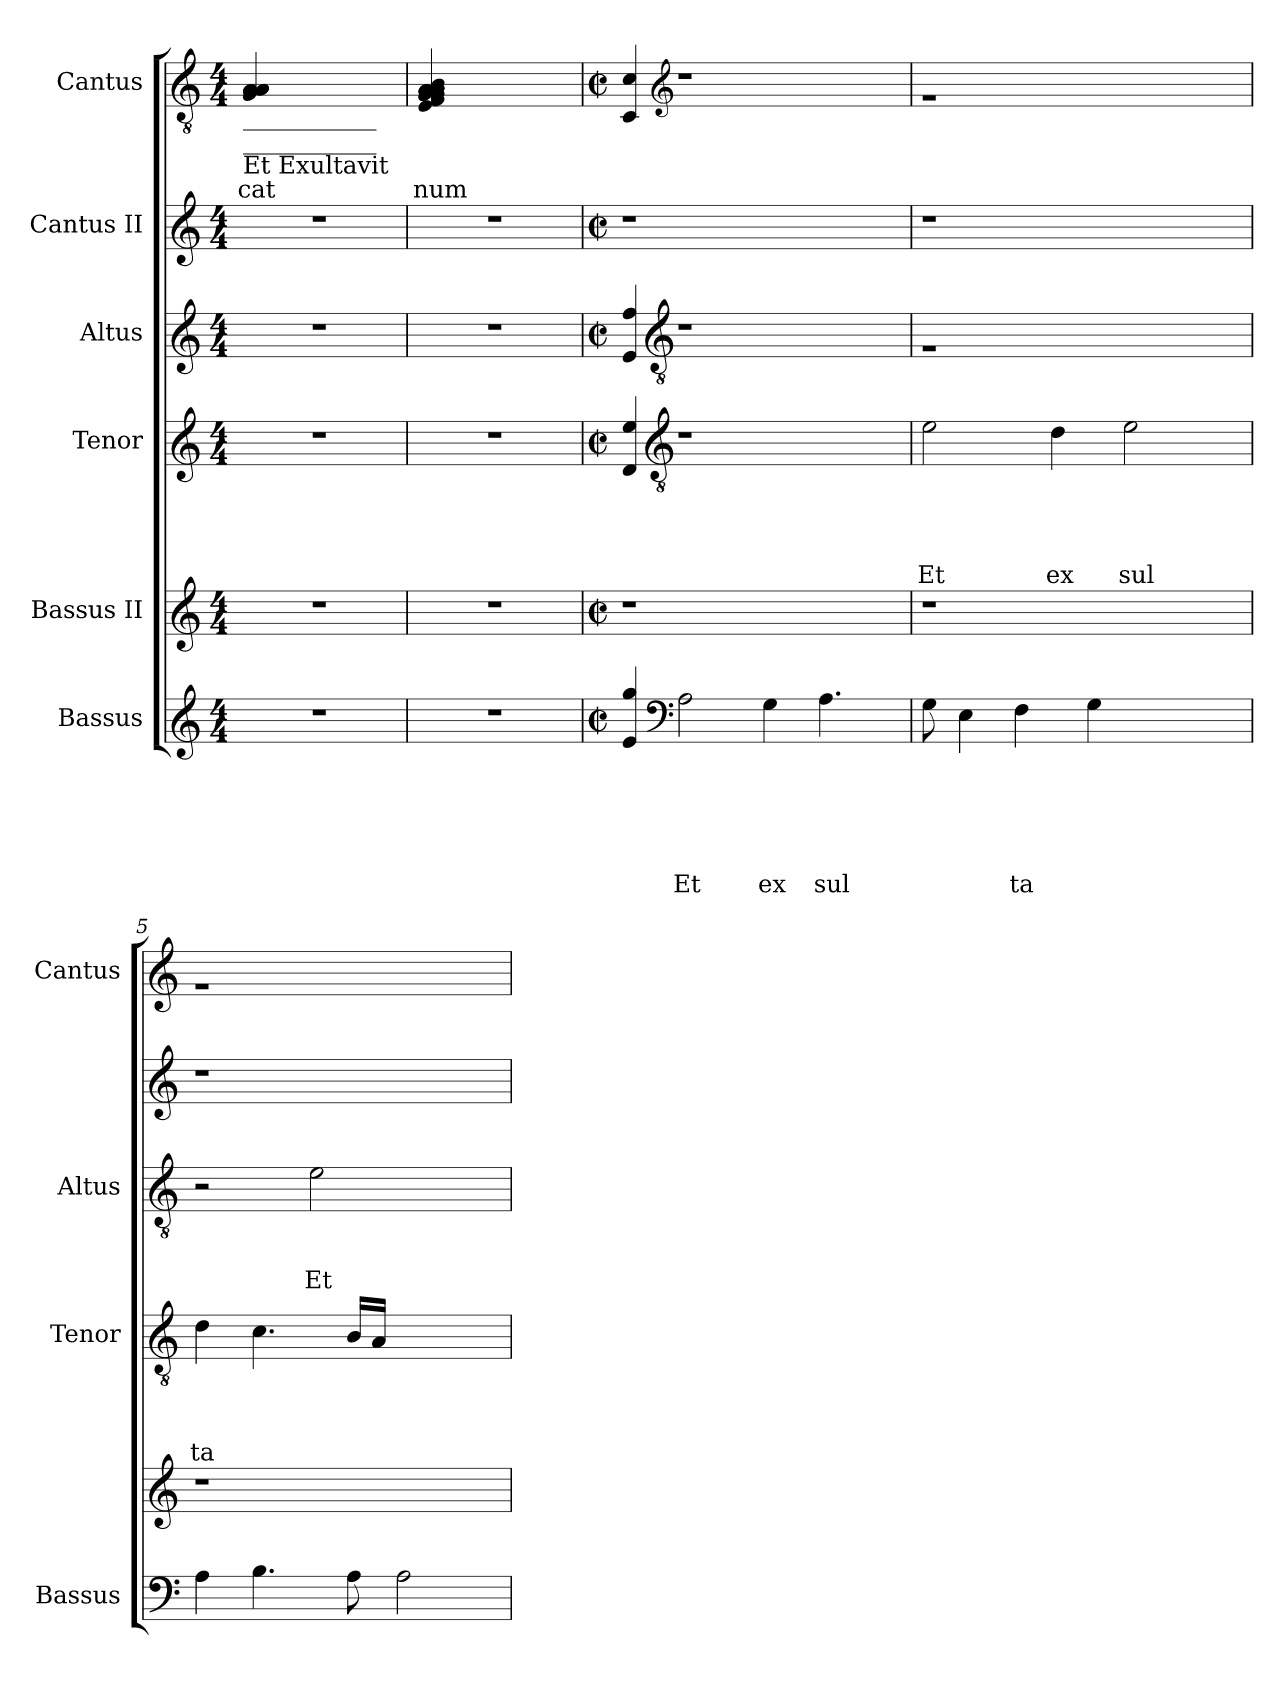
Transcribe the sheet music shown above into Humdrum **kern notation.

**kern	**text	**text	**text	**text	**text	**text	**kern	**kern	**text	**text	**text	**text	**kern	**text	**text	**text	**kern	**kern	**text
*part6	*part6	*part6	*part6	*part6	*part6	*part6	*part5	*part4	*part4	*part4	*part4	*part4	*part3	*part3	*part3	*part3	*part2	*part1	*part1
*staff6	*staff6	*staff6	*staff6	*staff6	*staff6	*staff6	*staff5	*staff4	*staff4	*staff4	*staff4	*staff4	*staff3	*staff3	*staff3	*staff3	*staff2	*staff1	*staff1
*I"Bassus	*	*	*	*	*	*	*I"Bassus II	*I"Tenor	*	*	*	*	*I"Altus	*	*	*	*I"Cantus II	*I"Cantus	*
*I'Bassus	*	*	*	*	*	*	*	*I'Tenor	*	*	*	*	*I'Altus	*	*	*	*	*I'Cantus	*
*clefG2	*	*	*	*	*	*	*clefG2	*clefG2	*	*	*	*	*clefG2	*	*	*	*clefG2	*clefGv2	*
*k[]	*	*	*	*	*	*	*k[]	*k[]	*	*	*	*	*k[]	*	*	*	*k[]	*k[]	*
*C:	*	*	*	*	*	*	*C:	*C:	*	*	*	*	*C:	*	*	*	*C:	*C:	*
*M4/4	*	*	*	*	*	*	*M4/4	*M4/4	*	*	*	*	*M4/4	*	*	*	*M4/4	*M4/4	*
=1	=1	=1	=1	=1	=1	=1	=1	=1	=1	=1	=1	=1	=1	=1	=1	=1	=1	=1	=1
!	!	!	!	!	!	!	!	!	!	!	!	!	!	!	!	!	!	!LO:TX:b:t=___________	!
!	!	!	!	!	!	!	!	!	!	!	!	!	!	!	!	!	!	!LO:TX:b:t=___________	!
!	!	!	!	!	!	!	!	!	!	!	!	!	!	!	!	!	!	!LO:TX:b:t=Et Exultavit	!
!	!	!	!	!	!	!	!	!	!	!	!	!	!	!	!	!	!	!	!LO:LY:b
1r	.	.	.	.	.	.	1r	1r	.	.	.	.	1r	.	.	.	1r	(4G/ 4A/ 4A/ 4A/ 4A/	-cat
.	.	.	.	.	.	.	.	.	.	.	.	.	.	.	.	.	.	2.ryy	.
=2	=2	=2	=2	=2	=2	=2	=2	=2	=2	=2	=2	=2	=2	=2	=2	=2	=2	=2	=2
!	!	!	!	!	!	!	!	!	!	!	!	!	!	!	!	!	!	!	!LO:LY:b
1r	.	.	.	.	.	.	1r	1r	.	.	.	.	1r	.	.	.	1r	(4E/ 4F/ 4G/ 4G/ 4G/ 4A/ 4A/ 4A/ 4A/ 4B/	-num
.	.	.	.	.	.	.	.	.	.	.	.	.	.	.	.	.	.	2.ryy	.
!!LO:LB:g=z
=3	=3	=3	=3	=3	=3	=3	=3	=3	=3	=3	=3	=3	=3	=3	=3	=3	=3	=3	=3
*M2/2	*	*	*	*	*	*	*M2/2	*M2/2	*	*	*	*	*M2/2	*	*	*	*M2/2	*M2/2	*
*met(c|)	*	*	*	*	*	*	*met(c|)	*met(c|)	*	*	*	*	*met(c|)	*	*	*	*met(c|)	*met(c|)	*
4e/ 4gg/	.	.	.	.	.	.	1r	4d/ 4ee/	.	.	.	.	4e/ 4ff/	.	.	.	1r	4C/ 4c/	.
*clefF4	*	*	*	*	*	*	*	*clefGv2	*	*	*	*	*clefGv2	*	*	*	*	*clefG2	*
!	!	!	!	!	!	!LO:LY:b	!	!	!	!	!	!	!	!	!	!	!	!	!
2A\	.	.	.	.	.	Et	.	1r	.	.	.	.	1r	.	.	.	.	1r	.
!	!	!	!	!	!	!LO:LY:b	!	!	!	!	!	!	!	!	!	!	!	!	!
4G\	.	.	.	.	.	ex	.	.	.	.	.	.	.	.	.	.	.	.	.
!	!	!	!	!	!	!LO:LY:b	!	!	!	!	!	!	!	!	!	!	!	!	!
4.A\	.	.	.	.	.	sul	4.ryy	.	.	.	.	.	.	.	.	.	4.ryy	.	.
.	.	.	.	.	.	.	.	8ryy	.	.	.	.	8ryy	.	.	.	.	8ryy	.
=4	=4	=4	=4	=4	=4	=4	=4	=4	=4	=4	=4	=4	=4	=4	=4	=4	=4	=4	=4
!	!	!	!	!	!	!	!	!	!	!	!	!LO:LY:b	!LO:N:vis=1	!	!	!	!	!LO:N:vis=1	!
8G\	.	.	.	.	.	.	1r	2e\	.	.	.	Et	1rA	.	.	.	1r	1ra	.
4E\	.	.	.	.	.	.	.	.	.	.	.	.	.	.	.	.	.	.	.
!	!	!	!	!	!	!LO:LY:b	!	!	!	!	!	!	!	!	!	!	!	!	!
4F\	.	.	.	.	.	ta	.	.	.	.	.	.	.	.	.	.	.	.	.
!	!	!	!	!	!	!	!	!	!	!	!	!LO:LY:b	!	!	!	!	!	!	!
.	.	.	.	.	.	.	.	4d\	.	.	.	ex	.	.	.	.	.	.	.
4G\	.	.	.	.	.	.	.	.	.	.	.	.	.	.	.	.	.	.	.
!	!	!	!	!	!	!	!	!	!	!	!	!LO:LY:b	!	!	!	!	!	!	!
.	.	.	.	.	.	.	.	2e\	.	.	.	sul	.	.	.	.	.	.	.
4.ryy	.	.	.	.	.	.	.	.	.	.	.	.	.	.	.	.	.	.	.
.	.	.	.	.	.	.	4ryy	.	.	.	.	.	4ryy	.	.	.	4ryy	4ryy	.
=5	=5	=5	=5	=5	=5	=5	=5	=5	=5	=5	=5	=5	=5	=5	=5	=5	=5	=5	=5
!	!	!	!	!	!	!	!	!	!	!	!	!LO:LY:b	!	!	!	!	!	!	!
4A\	.	.	.	.	.	.	1r	4d\	.	.	.	ta	2r	.	.	.	1r	1ra	.
4.B\	.	.	.	.	.	.	.	4.c\	.	.	.	.	.	.	.	.	.	.	.
!	!	!	!	!	!	!	!	!	!	!	!	!	!	!	!	!LO:LY:b	!	!	!
.	.	.	.	.	.	.	.	.	.	.	.	.	2e\	.	.	Et	.	.	.
8A\	.	.	.	.	.	.	.	16B/LL	.	.	.	.	.	.	.	.	.	.	.
.	.	.	.	.	.	.	.	16A/JJ	.	.	.	.	.	.	.	.	.	.	.
2A\	.	.	.	.	.	.	.	2ryy	.	.	.	.	.	.	.	.	.	.	.
.	.	.	.	.	.	.	4ryy	.	.	.	.	.	4ryy	.	.	.	4ryy	4ryy	.
=	=	=	=	=	=	=	=	=	=	=	=	=	=	=	=	=	=	=	=
*-	*-	*-	*-	*-	*-	*-	*-	*-	*-	*-	*-	*-	*-	*-	*-	*-	*-	*-	*-
